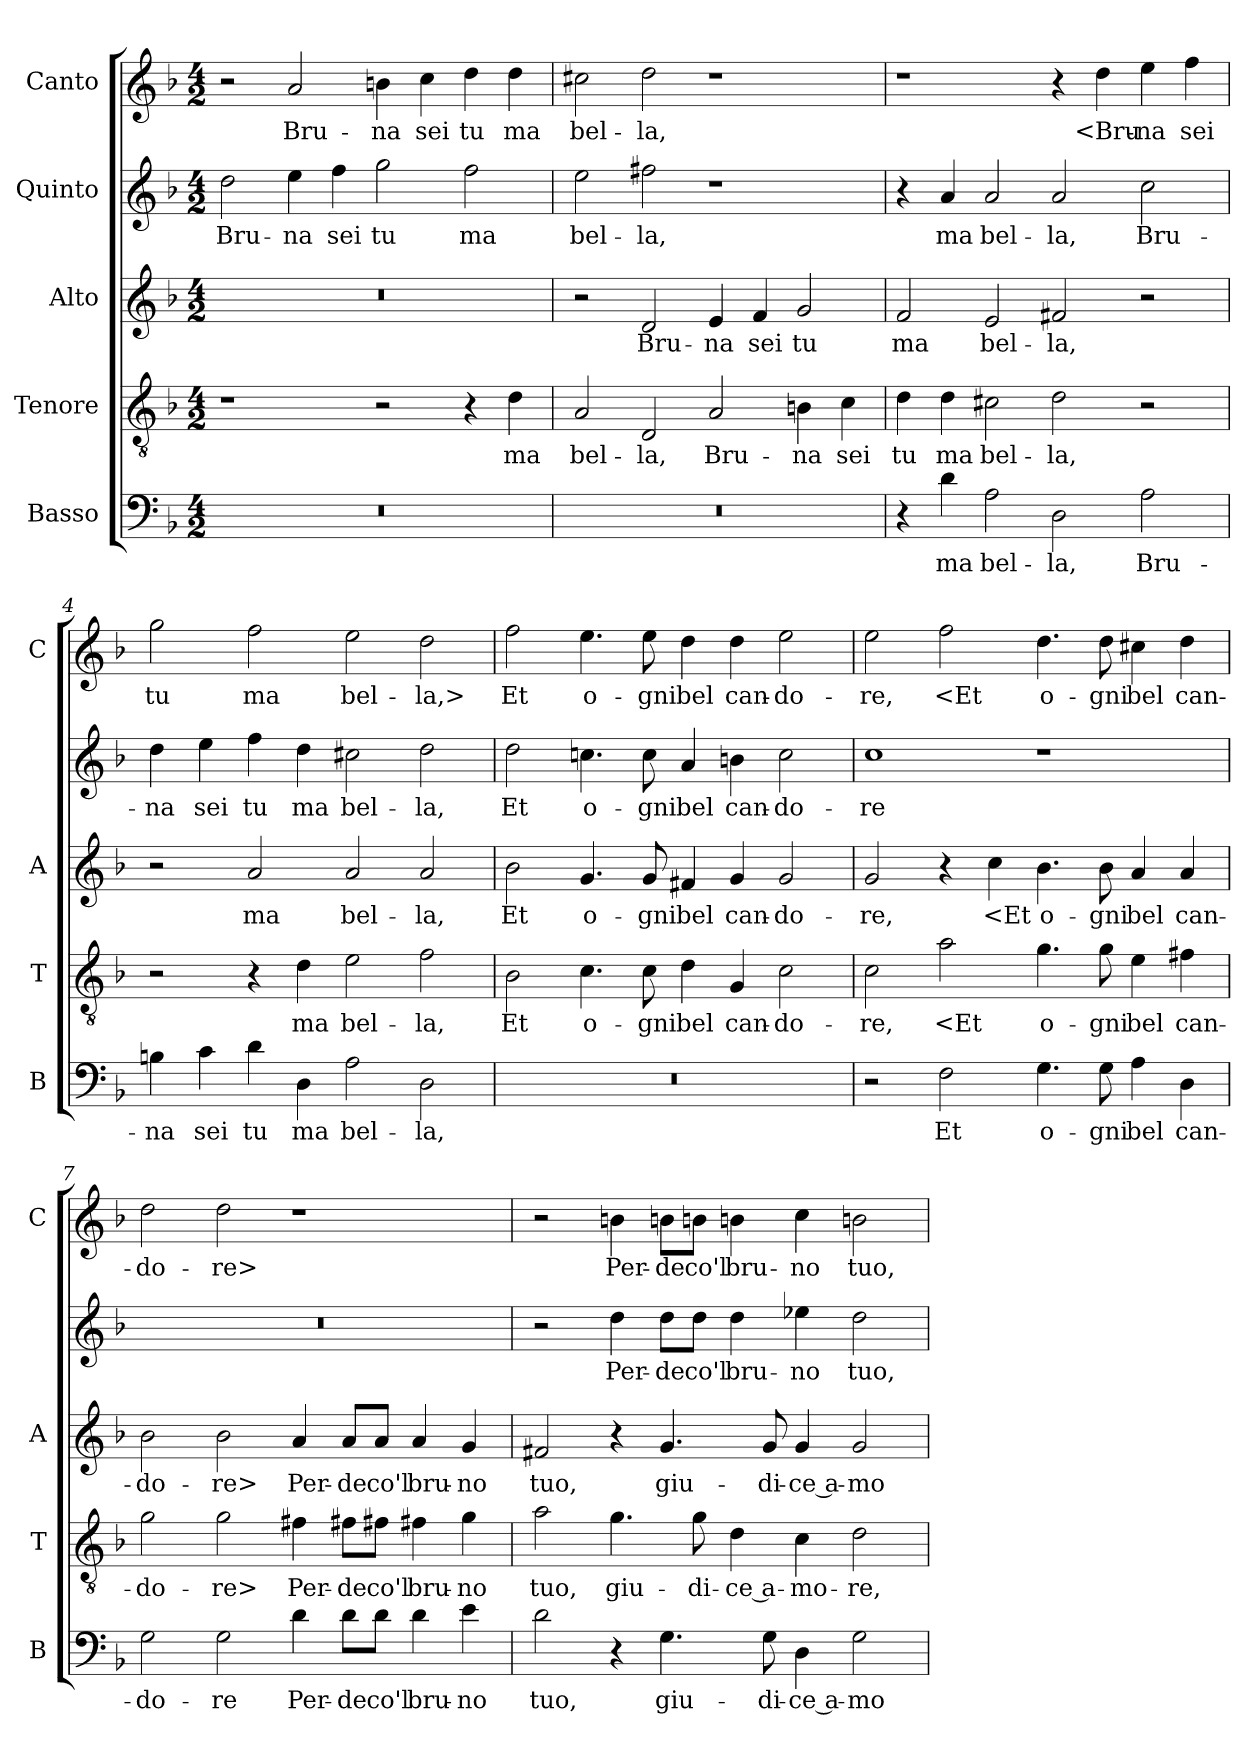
**kern	**text	**kern	**text	**kern	**text	**kern	**text	**kern	**text
*part5	*part5	*part4	*part4	*part3	*part3	*part2	*part2	*part1	*part1
*staff5	*staff5	*staff4	*staff4	*staff3	*staff3	*staff2	*staff2	*staff1	*staff1
*I"Basso	*	*I"Tenore	*	*I"Alto	*	*I"Quinto	*	*I"Canto	*
*I'B	*	*I'T	*	*I'A	*	*	*	*I'C	*
*clefF4	*	*clefGv2	*	*clefG2	*	*clefG2	*	*clefG2	*
*k[b-]	*	*k[b-]	*	*k[b-]	*	*k[b-]	*	*k[b-]	*
*F:	*	*F:	*	*F:	*	*F:	*	*F:	*
*M4/2	*	*M4/2	*	*M4/2	*	*M4/2	*	*M4/2	*
=1	=1	=1	=1	=1	=1	=1	=1	=1	=1
0r	.	1r	.	0r	.	2dd	Bru-	2r	.
.	.	.	.	.	.	4ee	-na	2a	Bru-
.	.	.	.	.	.	4ff	sei	.	.
.	.	2r	.	.	.	2gg	tu	4bn	-na
.	.	.	.	.	.	.	.	4cc	sei
.	.	4r	.	.	.	2ff	ma	4dd	tu
.	.	4d	ma	.	.	.	.	4dd	ma
=2	=2	=2	=2	=2	=2	=2	=2	=2	=2
0r	.	2A	bel-	2r	.	2ee	bel-	2cc#X	bel-
.	.	2D	-la,	2d	Bru-	2ff#X	-la,	2dd	-la,
.	.	2A	Bru-	4e	-na	1r	.	1r	.
.	.	.	.	4f	sei	.	.	.	.
.	.	4Bn	-na	2g	tu	.	.	.	.
.	.	4c	sei	.	.	.	.	.	.
=3	=3	=3	=3	=3	=3	=3	=3	=3	=3
4r	.	4d	tu	2f	ma	4r	.	1r	.
4d	ma	4d	ma	.	.	4a	ma	.	.
2A	bel-	2c#X	bel-	2e	bel-	2a	bel-	.	.
2D	-la,	2d	-la,	2f#X	-la,	2a	-la,	4r	.
.	.	.	.	.	.	.	.	4dd	<Bru-
2A	Bru-	2r	.	2r	.	2cc	Bru-	4ee	-na
.	.	.	.	.	.	.	.	4ff	sei
=4	=4	=4	=4	=4	=4	=4	=4	=4	=4
4Bn	-na	2r	.	2r	.	4dd	-na	2gg	tu
4c	sei	.	.	.	.	4ee	sei	.	.
4d	tu	4r	.	2a	ma	4ff	tu	2ff	ma
4D	ma	4d	ma	.	.	4dd	ma	.	.
2A	bel-	2e	bel-	2a	bel-	2cc#X	bel-	2ee	bel-
2D	-la,	2f	-la,	2a	-la,	2dd	-la,	2dd	-la,>
=5	=5	=5	=5	=5	=5	=5	=5	=5	=5
0r	.	2B-	Et	2b-	Et	2dd	Et	2ff	Et
.	.	4.c	o-	4.g	o-	4.ccn	o-	4.ee	o-
.	.	8c	-gni	8g	-gni	8cc	-gni	8ee	-gni
.	.	4d	bel	4f#X	bel	4a	bel	4dd	bel
.	.	4G	can-	4g	can-	4bn	can-	4dd	can-
.	.	2c	-do-	2g	-do-	2cc	-do-	2ee	-do-
=6	=6	=6	=6	=6	=6	=6	=6	=6	=6
2r	.	2c	-re,	2g	-re,	1cc	-re	2ee	-re,
2F	Et	2a	<Et	4r	.	.	.	2ff	<Et
.	.	.	.	4cc	<Et	.	.	.	.
4.G	o-	4.g	o-	4.b-	o-	1r	.	4.dd	o-
8G	-gni	8g	-gni	8b-	-gni	.	.	8dd	-gni
4A	bel	4e	bel	4a	bel	.	.	4cc#X	bel
4D	can-	4f#X	can-	4a	can-	.	.	4dd	can-
=7	=7	=7	=7	=7	=7	=7	=7	=7	=7
2G	-do-	2g	-do-	2b-	-do-	0r	.	2dd	-do-
2G	-re	2g	-re>	2b-	-re>	.	.	2dd	-re>
4d	Per-	4f#X	Per-	4a	Per-	.	.	1r	.
8d\L	-de	8f#X\L	-de	8a/L	-de	.	.	.	.
8d\J	co'l	8f#X\J	co'l	8a/J	co'l	.	.	.	.
4d	bru-	4f#X	bru-	4a	bru-	.	.	.	.
4e	-no	4g	-no	4g	-no	.	.	.	.
=8	=8	=8	=8	=8	=8	=8	=8	=8	=8
2d	tuo,	2a	tuo,	2f#X	tuo,	2r	.	2r	.
4r	.	4.g	giu-	4r	.	4dd	Per-	4bn	Per-
4.G	giu-	.	.	4.g	giu-	8dd\L	-de	8bn\L	-de
.	.	8g	-di-	.	.	8dd\J	co'l	8bn\J	co'l
.	.	4d	-ce a-	.	.	4dd	bru-	4bn	bru-
8G	-di-	.	.	8g	-di-	.	.	.	.
4D	-ce a-	4c	-mo-	4g	-ce a-	4ee-X	-no	4cc	-no
2G	-mo-	2d	-re,	2g	-mo-	2dd	tuo,	2bn	tuo,
=	=	=	=	=	=	=	=	=	=
*-	*-	*-	*-	*-	*-	*-	*-	*-	*-
